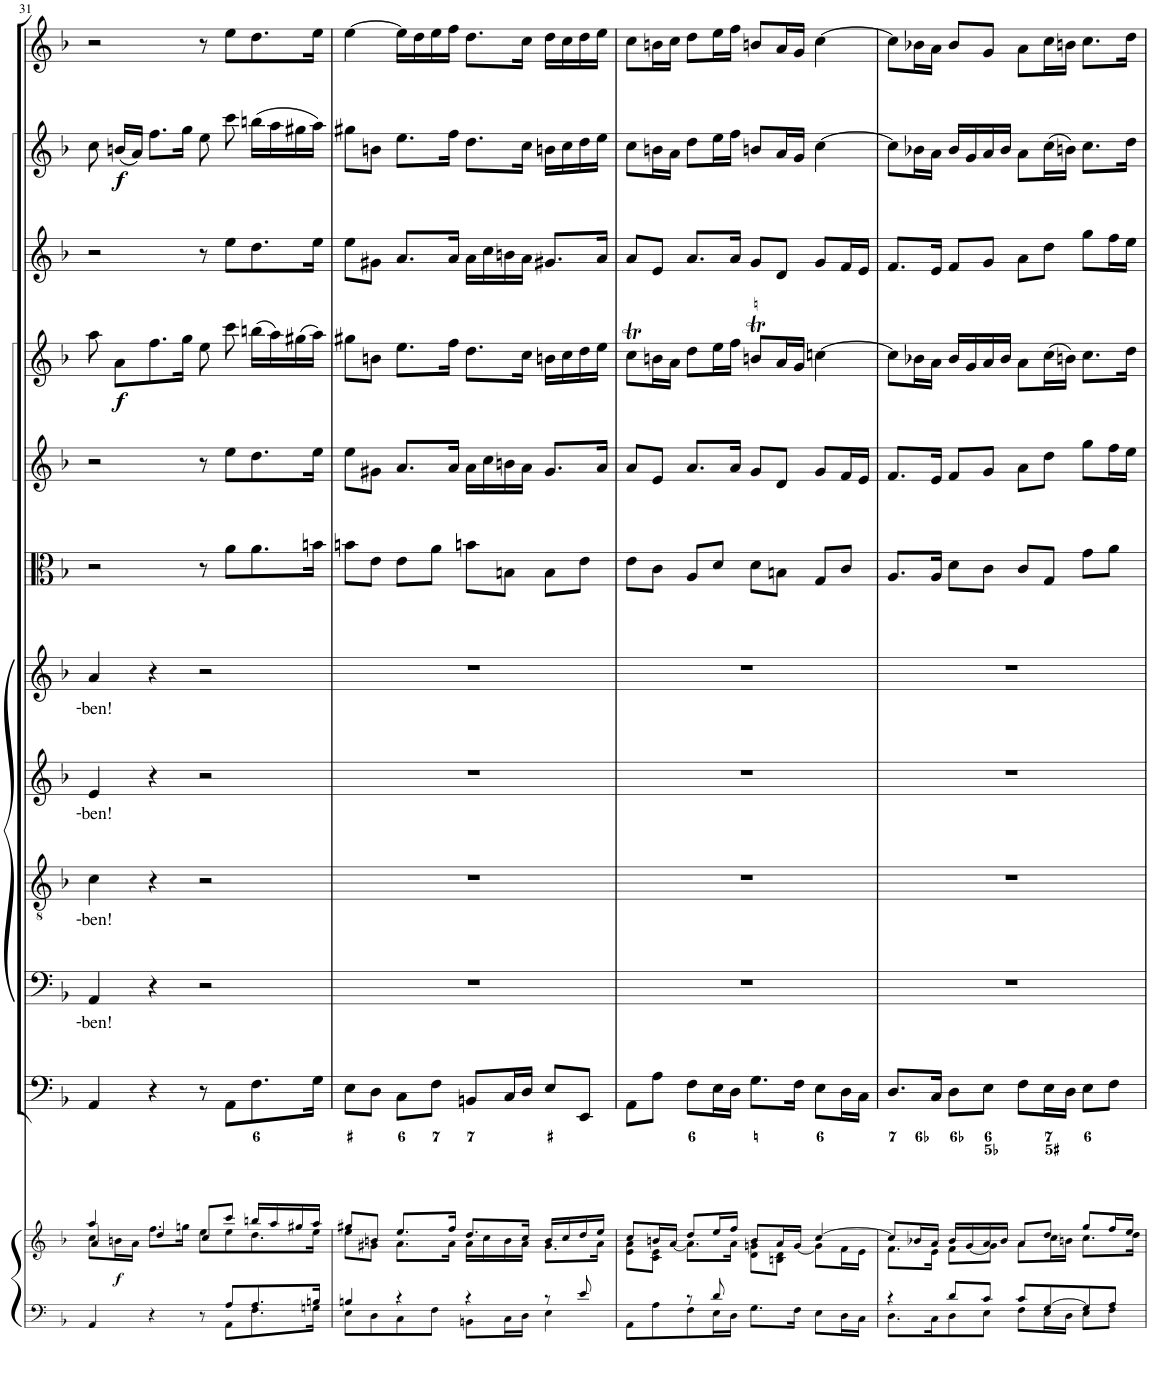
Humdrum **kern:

**kern	**kern	**dynam	**kern	**kern	**text	**kern	**text	**kern	**text	**kern	**text	**kern	**kern	**kern	**dynam	**kern	**kern	**dynam	**kern
*part12	*part12	*part12	*part11	*part10	*part10	*part9	*part9	*part8	*part8	*part7	*part7	*part6	*part5	*part4	*part4	*part3	*part2	*part2	*part1
*staff13	*staff12	*staff12/13	*staff11	*staff10	*staff10	*staff9	*staff9	*staff8	*staff8	*staff7	*staff7	*staff6	*staff5	*staff4	*staff4	*staff3	*staff2	*staff2	*staff1
*I"Piano reduction	*	*	*I"Continuo	*I"Basso	*	*I"Tenore	*	*I"Alto	*	*I"Soprano	*	*I"Viola	*I"Violino II	*I"Violino I	*	*I"Oboe II	*I"Oboe I	*	*I"Corno da caccia
*I'Pno	*	*	*	*	*	*	*	*	*	*	*	*I'Vla	*I'Vln	*I'Vln	*	*I'Ob	*I'Ob	*	*
!!LO:PB:g=z
*clefF4	*clefG2	*	*clefF4	*clefF4	*	*clefGv2	*	*clefG2	*	*clefG2	*	*clefC3	*clefG2	*clefG2	*	*clefG2	*clefG2	*	*clefG2
*	*	*	*	*	*	*	*	*	*	*	*	*	*	*	*	*	*	*	*Trd7c12
*k[b-]	*k[b-]	*	*k[b-]	*k[b-]	*	*k[b-]	*	*k[b-]	*	*k[b-]	*	*k[b-]	*k[b-]	*k[b-]	*	*k[b-]	*k[b-]	*	*k[b-]
*M4/4	*M4/4	*	*M4/4	*M4/4	*	*M4/4	*	*M4/4	*	*M4/4	*	*M4/4	*M4/4	*M4/4	*	*M4/4	*M4/4	*	*M4/4
*met(c)	*met(c)	*	*met(c)	*met(c)	*	*met(c)	*	*met(c)	*	*met(c)	*	*met(c)	*met(c)	*met(c)	*	*met(c)	*met(c)	*	*met(c)
=31	=31	=31	=31	=31	=31	=31	=31	=31	=31	=31	=31	=31	=31	=31	=31	=31	=31	=31	=31
*^	*^	*	*	*	*	*	*	*	*	*	*	*	*	*	*	*	*	*	*
*	*	*	*^	*	*	*	*	*	*	*	*	*	*	*	*	*	*	*	*	*	*
!	!	!	!	!	!	!	!	!LO:LY:b	!	!LO:LY:b	!	!LO:LY:b	!	!LO:LY:b	!	!	!	!	!	!	!	!
4ryy	4AA/	4aa/	8cc\L	4a/	.	4AA/	4AA/	-ben!	4c\	-ben!	4e/	-ben!	4a/	-ben!	2r	2r	8aa\	.	2r	8cc\	.	2r
!	!	!	!	!	!LO:DY:b	!	!	!	!	!	!	!	!	!	!	!	!	!LO:DY:b	!	!	!LO:DY:b	!
.	.	.	16bn\L	.	f	.	.	.	.	.	.	.	.	.	.	.	8a\L	f	.	(16bn/LL	f	.
.	.	.	16a\JJ	.	.	.	.	.	.	.	.	.	.	.	.	.	.	.	.	16a/JJ)	.	.
4r	4ryy	4dd/	8.ff\L	2.ryy	.	4r	4r	.	4r	.	4r	.	4r	.	.	.	8.ff\	.	.	8.ff\L	.	.
.	.	.	16ggn\Jk	.	.	.	.	.	.	.	.	.	.	.	.	.	16gg\Jk	.	.	16gg\Jk	.	.
8r	8ryy	8cc/L	8ee\L	.	.	8r	2r	.	2r	.	2r	.	2r	.	8r	8r	8ee\	.	8r	8ee\	.	8r
8A/L	8AA\L	8ccc/J	8ee\	.	.	8AA\L	.	.	.	.	.	.	.	.	8a\L	8ee\L	8ccc\	.	8ee\L	8ccc\	.	8ee\L
8.A/	8.F\	16bbn/LL	8.dd\	.	.	8.F\	.	.	.	.	.	.	.	.	8.a\	8.dd\	(16bbn\LL	.	8.dd\	(16bbn\LL	.	8.dd\
.	.	16aa/	.	.	.	.	.	.	.	.	.	.	.	.	.	.	16aa\)	.	.	16aa\	.	.
.	.	16gg#X/	.	.	.	.	.	.	.	.	.	.	.	.	.	.	(16gg#X\	.	.	16gg#X\	.	.
16Bn/Jk	16Gn\Jk	16aa/JJ	16ee\Jk	.	.	16G\Jk	.	.	.	.	.	.	.	.	16bn\Jk	16ee\Jk	16aa\JJ)	.	16ee\Jk	16aa\JJ)	.	16ee\Jk
*	*	*	*v	*v	*	*	*	*	*	*	*	*	*	*	*	*	*	*	*	*	*	*
=32	=32	=32	=32	=32	=32	=32	=32	=32	=32	=32	=32	=32	=32	=32	=32	=32	=32	=32	=32	=32	=32
4Bn/	8E\L	8gg#X/L	8ee\L	.	8E\L	1r	.	1r	.	1r	.	1r	.	8bn\L	8ee\L	8gg#X\L	.	8ee\L	8gg#X\L	.	[4ee\
.	8D\	8bn/J	8g#X\J	.	8D\J	.	.	.	.	.	.	.	.	8e\J	8g#X\J	8bn\J	.	8g#X\J	8bn\J	.	.
4r	8C\	8.ee/L	8.a\L	.	8C\L	.	.	.	.	.	.	.	.	8e\L	8.a/L	8.ee\L	.	8.a/L	8.ee\L	.	16ee\LL]
.	.	.	.	.	.	.	.	.	.	.	.	.	.	.	.	.	.	.	.	.	16dd\
.	8F\J	.	.	.	8F\J	.	.	.	.	.	.	.	.	8a\J	.	.	.	.	.	.	16ee\
.	.	16ff/Jk	16a\Jk	.	.	.	.	.	.	.	.	.	.	.	16a/Jk	16ff\Jk	.	16a/Jk	16ff\Jk	.	16ff\JJ
4r	8BBn\L	8.dd/L	16a\LL	.	8BBn/L	.	.	.	.	.	.	.	.	8bn\L	16a\LL	8.dd\L	.	16a\LL	8.dd\L	.	8.dd\L
.	.	.	16cc\	.	.	.	.	.	.	.	.	.	.	.	16cc\	.	.	16cc\	.	.	.
.	16C\L	.	16b\	.	16C/L	.	.	.	.	.	.	.	.	8Bn\J	16bn\	.	.	16bn\	.	.	.
.	16D\JJ	16cc/Jk	16a\JJ	.	16D/JJ	.	.	.	.	.	.	.	.	.	16a\JJ	16cc\Jk	.	16a\JJ	16cc\Jk	.	16cc\Jk
8r	4E\	16b/LL	8.g#\L	.	8E/L	.	.	.	.	.	.	.	.	8B\L	8.g#/L	16bn\LL	.	8.g#X/L	16bn\LL	.	16dd\LL
.	.	16cc/	.	.	.	.	.	.	.	.	.	.	.	.	.	16cc\	.	.	16cc\	.	16cc\
8e/	.	16dd/	.	.	8EE/J	.	.	.	.	.	.	.	.	8e\J	.	16dd\	.	.	16dd\	.	16dd\
.	.	16ee/JJ	16a\Jk	.	.	.	.	.	.	.	.	.	.	.	16a/Jk	16ee\JJ	.	16a/Jk	16ee\JJ	.	16ee\JJ
=33	=33	=33	=33	=33	=33	=33	=33	=33	=33	=33	=33	=33	=33	=33	=33	=33	=33	=33	=33	=33	=33
4ryy	8AA\L	8cc/L	8e\ 8a\L	.	8AA\L	1r	.	1r	.	1r	.	1r	.	8e\L	8a/L	8ccT\L	.	8a/L	8cc\L	.	8cc\L
.	8A\	16bn/L	8c\ 8e\J	.	8A\J	.	.	.	.	.	.	.	.	8c\J	8e/J	16bn\L	.	8e/J	16bn\L	.	16bn\L
.	.	[<16a/JJ	.	.	.	.	.	.	.	.	.	.	.	.	.	16a\JJ	.	.	16a\JJ	.	16cc\JJ
8r	8F\	8dd/L	8.a\L]	.	8F\L	.	.	.	.	.	.	.	.	8A/L	8.a/L	8dd\L	.	8.a/L	8dd\L	.	8dd\L
8d/	16E\L	16ee/L	.	.	16E\L	.	.	.	.	.	.	.	.	8d/J	.	16ee\L	.	.	16ee\L	.	16ee\L
.	16D\JJ	16ff/JJ	16a\Jk	.	16D\JJ	.	.	.	.	.	.	.	.	.	16a/Jk	16ff\JJ	.	16a/Jk	16ff\JJ	.	16ff\JJ
2ryy	8.G\L	8b/L	8d\ 8gn\L	.	8.G\L	.	.	.	.	.	.	.	.	8d\L	8g/L	8bnt/L	.	8g/L	8bn/L	.	8bn/L
.	.	16a/L	8Bn\ 8d\J	.	.	.	.	.	.	.	.	.	.	8Bn\J	8d/J	16a/L	.	8d/J	16a/L	.	16a/L
.	16F\Jk	[<16g/JJ	.	.	16F\Jk	.	.	.	.	.	.	.	.	.	.	16g/JJ	.	.	16g/JJ	.	16g/JJ
.	8E\L	[4cc/	8g\L]	.	8E\L	.	.	.	.	.	.	.	.	8G/L	8g/L	[4ccn\	.	8g/L	[4cc\	.	[4cc\
.	16D\L	.	16f\L	.	16D\L	.	.	.	.	.	.	.	.	8c/J	16f/L	.	.	16f/L	.	.	.
.	16C\JJ	.	16e\JJ	.	16C\JJ	.	.	.	.	.	.	.	.	.	16e/JJ	.	.	16e/JJ	.	.	.
=34	=34	=34	=34	=34	=34	=34	=34	=34	=34	=34	=34	=34	=34	=34	=34	=34	=34	=34	=34	=34	=34
4r	8.D\L	8cc/L]	8.f\L	.	8.D/L	1r	.	1r	.	1r	.	1r	.	8.A/L	8.f/L	8cc\L]	.	8.f/L	8cc\L]	.	8cc\L]
.	.	16b-X/L	.	.	.	.	.	.	.	.	.	.	.	.	.	16b-X\L	.	.	16b-X\L	.	16b-X\L
.	16C\K	16a/JJ	16e\Jk	.	16C/Jk	.	.	.	.	.	.	.	.	16A/Jk	16e/Jk	16a\JJ	.	16e/Jk	16a\JJ	.	16a\JJ
8d/L	8D\	16b-/LL	8f\L	.	8D\L	.	.	.	.	.	.	.	.	8d\L	8f/L	16b-/LL	.	8f/L	16b-/LL	.	8b-/L
.	.	[<16g/	.	.	.	.	.	.	.	.	.	.	.	.	.	16g/	.	.	16g/	.	.
8c/J	8E\J	16a/	8g\J]	.	8E\J	.	.	.	.	.	.	.	.	8c\J	8g/J	16a/	.	8g/J	16a/	.	8g/J
.	.	16b-/JJ	.	.	.	.	.	.	.	.	.	.	.	.	.	16b-/JJ	.	.	16b-/JJ	.	.
8c/L	8F\L	8a/L	8a\L	.	8F\L	.	.	.	.	.	.	.	.	8c/L	8a\L	8a\L	.	8a\L	8a\L	.	8a\L
[8G/	16E\L	8dd/J	16cc\L	.	16E\L	.	.	.	.	.	.	.	.	8G/J	8dd\J	(16cc\L	.	8dd\J	(16cc\L	.	16cc\L
.	16D\JJ	.	16bn\JJ	.	16D\JJ	.	.	.	.	.	.	.	.	.	.	16bn\JJ)	.	.	16bn\JJ)	.	16bn\JJ
8G/]	8E\L	8gg/L	8.cc\L	.	8E\L	.	.	.	.	.	.	.	.	8g\L	8gg\L	8.cc\L	.	8gg\L	8.cc\L	.	8.cc\L
8A/J	8F\J	16ff/L	.	.	8F\J	.	.	.	.	.	.	.	.	8a\J	16ff\L	.	.	16ff\L	.	.	.
.	.	16ee/JJ	16dd\Jk	.	.	.	.	.	.	.	.	.	.	.	16ee\JJ	16dd\Jk	.	16ee\JJ	16dd\Jk	.	16dd\Jk
*v	*v	*	*	*	*	*	*	*	*	*	*	*	*	*	*	*	*	*	*	*	*
*	*v	*v	*	*	*	*	*	*	*	*	*	*	*	*	*	*	*	*	*	*
=	=	=	=	=	=	=	=	=	=	=	=	=	=	=	=	=	=	=	=
*-	*-	*-	*-	*-	*-	*-	*-	*-	*-	*-	*-	*-	*-	*-	*-	*-	*-	*-	*-
